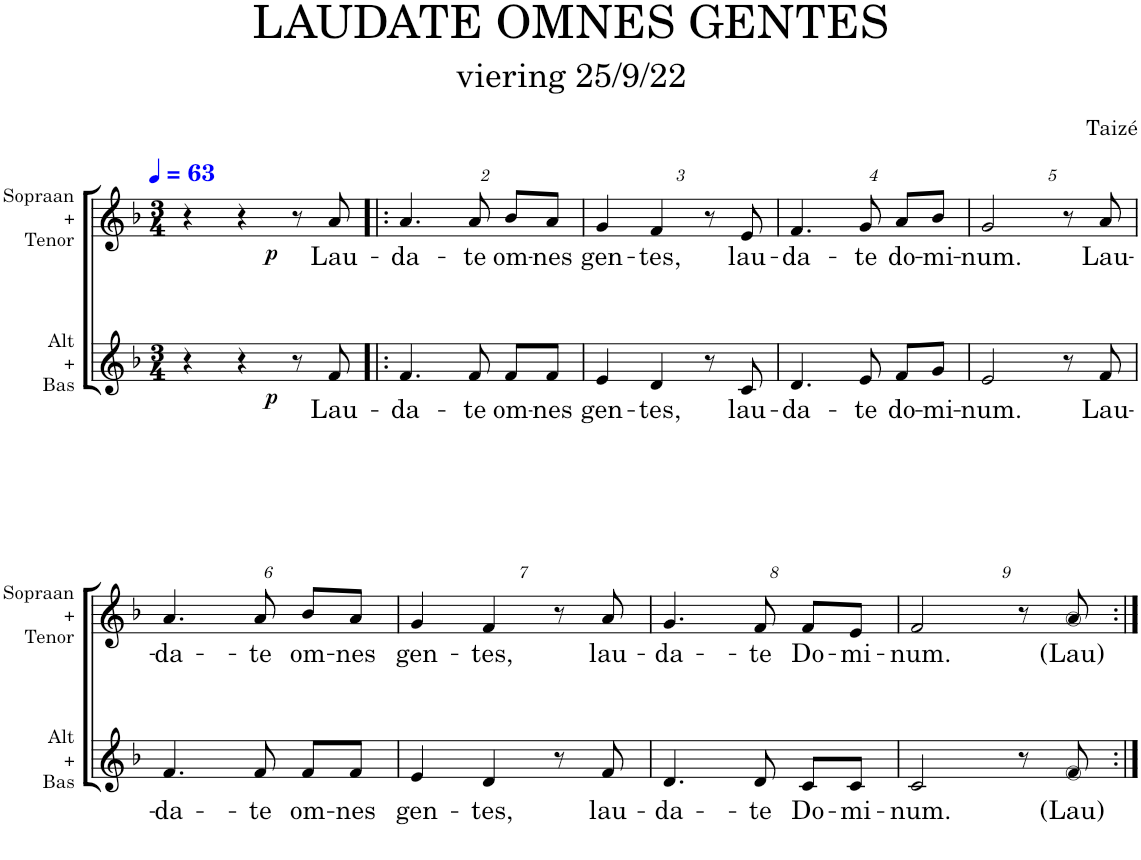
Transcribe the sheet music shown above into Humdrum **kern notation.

**kern	**text	**dynam	**kern	**text	**dynam	**kern	**text	**dynam	**kern	**text	**dynam	**kern	**text	**dynam	**kern	**text	**dynam
*part6	*part6	*part6	*part5	*part5	*part5	*part4	*part4	*part4	*part3	*part3	*part3	*part2	*part2	*part2	*part1	*part1	*part1
*staff6	*staff6	*staff6	*staff5	*staff5	*staff5	*staff4	*staff4	*staff4	*staff3	*staff3	*staff3	*staff2	*staff2	*staff2	*staff1	*staff1	*staff1
*I"Bas	*	*	*I"Tenor	*	*	*I"Bass	*	*	*I"Tenor	*	*	*I"Alt + Bas	*	*	*I"Sopraan + Tenor	*	*
*I'Bs.	*	*	*I'T.	*	*	*I'B.	*	*	*I'T.	*	*	*I'Alt + Bas	*	*	*I'Sopraan + Tenor	*	*
*stria5	*	*	*stria5	*	*	*stria5	*	*	*stria5	*	*	*	*	*	*	*	*
*clefF4	*	*	*clefGv2	*	*	*clefF4	*	*	*clefGv2	*	*	*clefG2	*	*	*clefG2	*	*
*k[b-]	*	*	*k[b-]	*	*	*k[b-]	*	*	*k[b-]	*	*	*k[b-]	*	*	*k[b-]	*	*
*M3/4	*	*	*M3/4	*	*	*M3/4	*	*	*M3/4	*	*	*M3/4	*	*	*M3/4	*	*
*MM63	*	*	*MM63	*	*	*MM63	*	*	*MM63	*	*	*MM63	*	*	*MM63	*	*
=1	=1	=1	=1	=1	=1	=1	=1	=1	=1	=1	=1	=1	=1	=1	=1	=1	=1
4r	.	.	4r	.	.	4r	.	.	4r	.	.	4r	.	.	4r	.	.
4r	.	.	4r	.	.	4r	.	.	4r	.	.	4r	.	.	4r	.	.
8r	.	.	8r	.	.	8r	.	.	8r	.	.	8r	.	.	8r	.	.
!	!	!LO:DY:b	!	!	!LO:DY:b	!	!	!LO:DY:b	!	!	!LO:DY:b	!	!LO:LY:b	!LO:DY:b	!	!LO:LY:b	!LO:DY:b
8F	Lau-	p	8A	Lau-	p	8F	Lau-	p	8c	Lau-	p	8f/	Lau-	p	8a/	Lau-	p
=2!|:	=2!|:	=2!|:	=2!|:	=2!|:	=2!|:	=2!|:	=2!|:	=2!|:	=2!|:	=2!|:	=2!|:	=2!|:	=2!|:	=2!|:	=2!|:	=2!|:	=2!|:
!	!	!	!	!	!	!	!	!	!	!	!	!	!LO:LY:b	!	!	!LO:LY:b	!
4.F	-da-	.	4.A	-da-	.	4.F	-da-	.	4.c	-da-	.	4.f/	-da-	.	4.a/	-da-	.
!	!	!	!	!	!	!	!	!	!	!	!	!	!LO:LY:b	!	!	!LO:LY:b	!
8F	-te	.	8A	-te	.	8F	-te	.	8c	-te	.	8f/	-te	.	8a/	-te	.
!	!	!	!	!	!	!	!	!	!	!	!	!	!LO:LY:b	!	!	!LO:LY:b	!
8F\L	om-	.	8B-/L	om-	.	8B-\L	om-	.	8d\L	om-	.	8f/L	om-	.	8b-/L	om-	.
!	!	!	!	!	!	!	!	!	!	!	!	!	!LO:LY:b	!	!	!LO:LY:b	!
8F\J	-nes	.	8A/J	-nes	.	8F\J	-nes	.	8c\J	-nes	.	8f/J	-nes	.	8a/J	-nes	.
=3	=3	=3	=3	=3	=3	=3	=3	=3	=3	=3	=3	=3	=3	=3	=3	=3	=3
!	!	!	!	!	!	!	!	!	!	!	!	!	!LO:LY:b	!	!	!LO:LY:b	!
4E	gen-	.	4G	gen-	.	4C	gen-	.	4c	gen-	.	4e/	gen-	.	4g/	gen-	.
!	!	!	!	!	!	!	!	!	!	!	!	!	!LO:LY:b	!	!	!LO:LY:b	!
4D	-tes,	.	4F	-tes,	.	4D	-tes,	.	4A	-tes,	.	4d/	-tes,	.	4f/	-tes,	.
8r	.	.	8r	.	.	8r	.	.	8r	.	.	8r	.	.	8r	.	.
!	!	!	!	!	!	!	!	!	!	!	!	!	!LO:LY:b	!	!	!LO:LY:b	!
8C	lau-	.	8E	lau-	.	8AA	lau-	.	8A	lau-	.	8c/	lau-	.	8e/	lau-	.
=4	=4	=4	=4	=4	=4	=4	=4	=4	=4	=4	=4	=4	=4	=4	=4	=4	=4
!	!	!	!	!	!	!	!	!	!	!	!	!	!LO:LY:b	!	!	!LO:LY:b	!
4.D	-da-	.	4.F	-da-	.	4.D	-da-	.	4.A	-da-	.	4.d/	-da-	.	4.f/	-da-	.
!	!	!	!	!	!	!	!	!	!	!	!	!	!LO:LY:b	!	!	!LO:LY:b	!
8E	-te	.	8G	-te	.	8C	-te	.	8c	-te	.	8e/	-te	.	8g/	-te	.
!	!	!	!	!	!	!	!	!	!	!	!	!	!LO:LY:b	!	!	!LO:LY:b	!
8F\L	do-	.	8A/L	do-	.	8F\L	do-	.	8c\L	do-	.	8f/L	do-	.	8a/L	do-	.
!	!	!	!	!	!	!	!	!	!	!	!	!	!LO:LY:b	!	!	!LO:LY:b	!
8G\J	-mi-	.	8B-/J	-mi-	.	8B-\J	-mi-	.	8d\J	-mi-	.	8g/J	-mi-	.	8b-/J	-mi-	.
=5	=5	=5	=5	=5	=5	=5	=5	=5	=5	=5	=5	=5	=5	=5	=5	=5	=5
!	!	!	!	!	!	!	!	!	!	!	!	!	!LO:LY:b	!	!	!LO:LY:b	!
2E	-num.	.	2G	-num.	.	2c	-num.	.	2c	-num.	.	2e/	-num.	.	2g/	-num.	.
8r	.	.	8r	.	.	8r	.	.	8r	.	.	8r	.	.	8r	.	.
!	!	!	!	!	!	!	!	!	!	!	!	!	!LO:LY:b	!	!	!LO:LY:b	!
8F	Lau-	.	8A	Lau-	.	8F	Lau-	.	8c	Lau-	.	8f/	Lau-	.	8a/	Lau-	.
!!LO:LB:g=z
=6	=6	=6	=6	=6	=6	=6	=6	=6	=6	=6	=6	=6	=6	=6	=6	=6	=6
!	!	!	!	!	!	!	!	!	!	!	!	!	!LO:LY:b	!	!	!LO:LY:b	!
4.F	-da-	.	4.A	-da-	.	4.F	-da-	.	4.c	-da-	.	4.f/	-da-	.	4.a/	-da-	.
!	!	!	!	!	!	!	!	!	!	!	!	!	!LO:LY:b	!	!	!LO:LY:b	!
8F	-te	.	8A	-te	.	8F	-te	.	8c	-te	.	8f/	-te	.	8a/	-te	.
!	!	!	!	!	!	!	!	!	!	!	!	!	!LO:LY:b	!	!	!LO:LY:b	!
8F\L	om-	.	8B-/L	om-	.	8B-\L	om-	.	8d\L	om-	.	8f/L	om-	.	8b-/L	om-	.
!	!	!	!	!	!	!	!	!	!	!	!	!	!LO:LY:b	!	!	!LO:LY:b	!
8F\J	-nes	.	8A/J	-nes	.	8F\J	-nes	.	8c\J	-nes	.	8f/J	-nes	.	8a/J	-nes	.
=7	=7	=7	=7	=7	=7	=7	=7	=7	=7	=7	=7	=7	=7	=7	=7	=7	=7
!	!	!	!	!	!	!	!	!	!	!	!	!	!LO:LY:b	!	!	!LO:LY:b	!
4E	gen-	.	4G	gen-	.	4C	gen-	.	4c	gen-	.	4e/	gen-	.	4g/	gen-	.
!	!	!	!	!	!	!	!	!	!	!	!	!	!LO:LY:b	!	!	!LO:LY:b	!
4D	-tes,	.	4F	-tes,	.	4D	-tes,	.	4A	-tes,	.	4d/	-tes,	.	4f/	-tes,	.
8r	.	.	8r	.	.	8r	.	.	8r	.	.	8r	.	.	8r	.	.
!	!	!	!	!	!	!	!	!	!	!	!	!	!LO:LY:b	!	!	!LO:LY:b	!
8F	lau-	.	8A	lau-	.	8D	lau-	.	8A	lau-	.	8f/	lau-	.	8a/	lau-	.
=8	=8	=8	=8	=8	=8	=8	=8	=8	=8	=8	=8	=8	=8	=8	=8	=8	=8
!	!	!	!	!	!	!	!	!	!	!	!	!	!LO:LY:b	!	!	!LO:LY:b	!
4.D	-da-	.	4.G	-da-	.	4.BB-	-da-	.	4.B-	-da-	.	4.d/	-da-	.	4.g/	-da-	.
!	!	!	!	!	!	!	!	!	!	!	!	!	!LO:LY:b	!	!	!LO:LY:b	!
8D	-te	.	8F	-te	.	8BB-	-te	.	8A	-te	.	8d/	-te	.	8f/	-te	.
!	!	!	!	!	!	!	!	!	!	!	!	!	!LO:LY:b	!	!	!LO:LY:b	!
8C/L	Do-	.	8F/L	Do-	.	8C/L	Do-	.	8G/L	Do-	.	8c/L	Do-	.	8f/L	Do-	.
!	!	!	!	!	!	!	!	!	!	!	!	!	!LO:LY:b	!	!	!LO:LY:b	!
8C/J	-mi-	.	8E/J	-mi-	.	8C/J	-mi-	.	8G/J	-mi-	.	8c/J	-mi-	.	8e/J	-mi-	.
=9	=9	=9	=9	=9	=9	=9	=9	=9	=9	=9	=9	=9	=9	=9	=9	=9	=9
!	!	!	!	!	!	!	!	!	!	!	!	!	!LO:LY:b	!	!	!LO:LY:b	!
2C	-num.	.	2F	-num.	.	2F	-num.	.	2A	-num.	.	2c/	-num.	.	2f/	-num.	.
8r	.	.	8r	.	.	8r	.	.	8r	.	.	8r	.	.	8r	.	.
!	!	!	!	!	!	!	!	!	!	!	!	!	!LO:LY:b	!	!	!LO:LY:b	!
8F	(Lau)	.	8A	(Lau)	.	8F	(Lau)	.	8c	(Lau)	.	8f/	(Lau)	.	8a/	(Lau)	.
=:|!	=:|!	=:|!	=:|!	=:|!	=:|!	=:|!	=:|!	=:|!	=:|!	=:|!	=:|!	=:|!	=:|!	=:|!	=:|!	=:|!	=:|!
*-	*-	*-	*-	*-	*-	*-	*-	*-	*-	*-	*-	*-	*-	*-	*-	*-	*-
